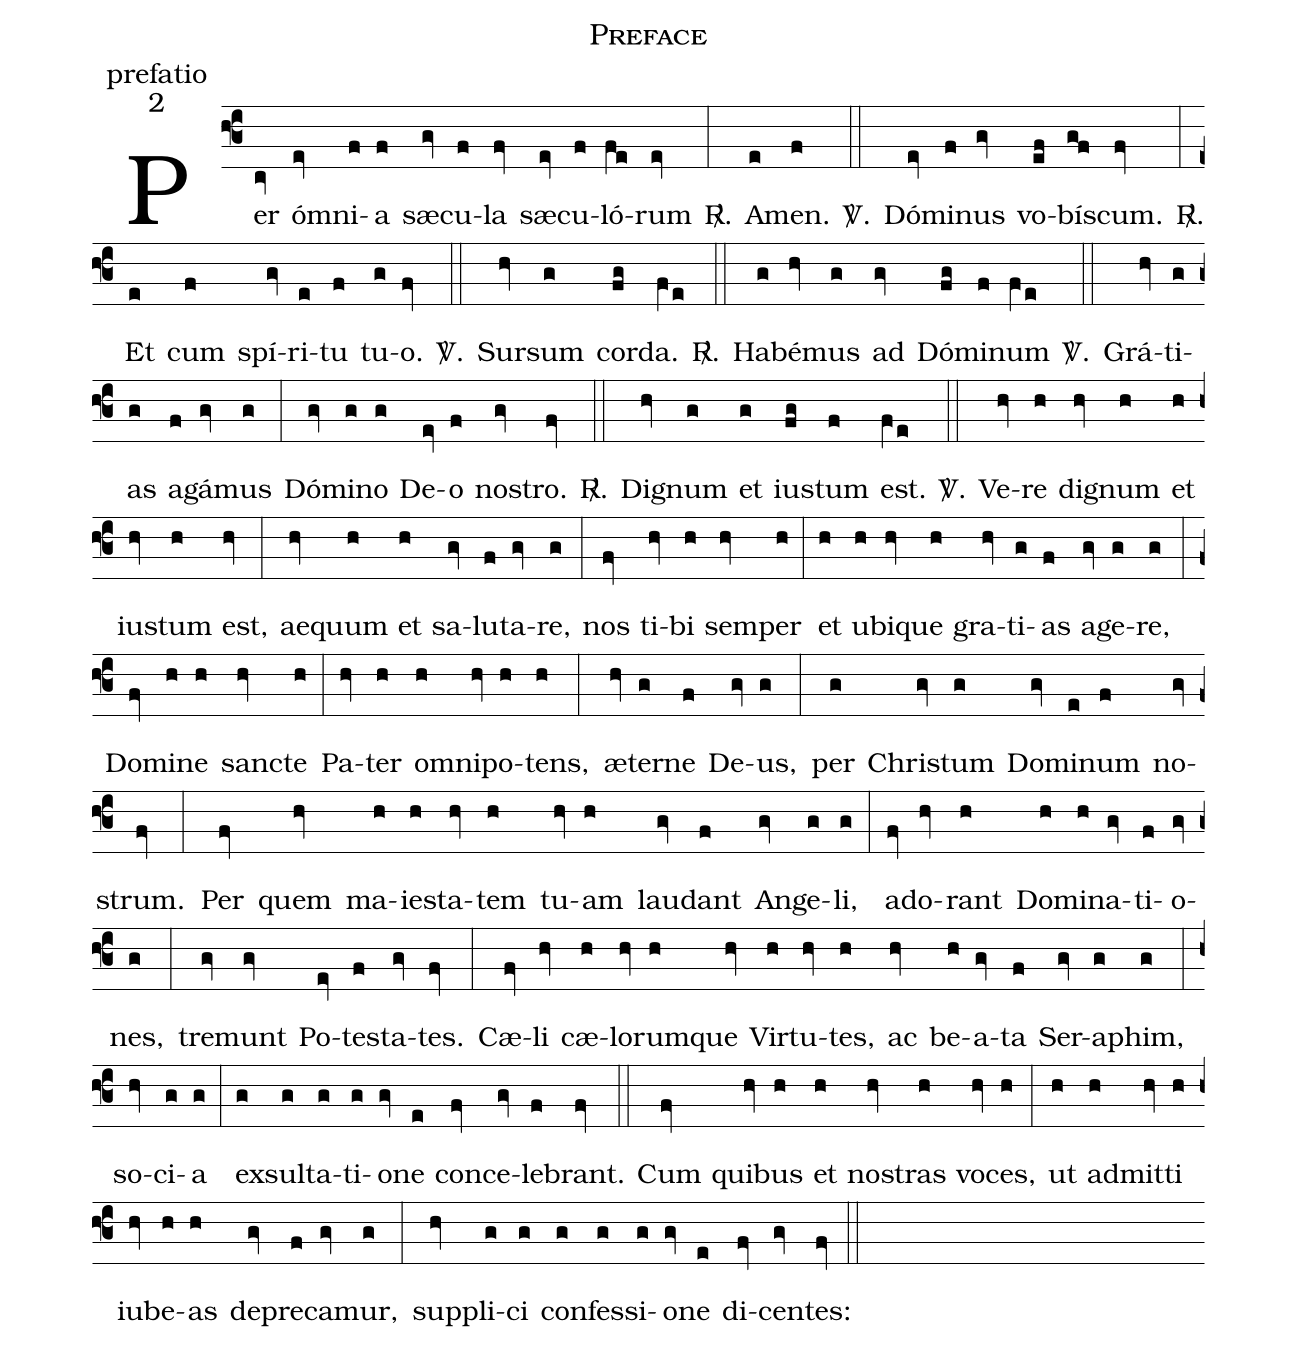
name: Preface;
office-part: prefatio;
mode: 2;
%%
(f3) Per(cv) óm(ev)ni(f)a(f) sæ(gv)cu(f)la(fv) sæ(ev)cu(f)ló(fe)rum(ev)
<sp>R/</sp>.(:) A(e)men.(f)
<sp>V/</sp>.(::) Dó(ev)mi(f)nus(gv) vo(ef)bís(@gf)cum.(fv)
<sp>R/</sp>.(:) Et(e) cum(f) spí(gv)ri(e)tu(f) tu(g)o.(fv)
<sp>V/</sp>.(::) Sur(hv)sum(g) cor(fg)da.(fVe)
<sp>R/</sp>.(::) Ha(g)bé(hv)mus(g) ad(gv) Dó(fg)mi(f)num(fVe)
<sp>V/</sp>.(::) Grá(hv)ti(g)as(g) a(f)gá(gv)mus(g)
(:) Dó(gv)mi(g)no(g) De(ev)o(f) no(gv)stro.(fv)
<sp>R/</sp>.(::) Di(hv)gnum(g) et(g) ius(fg)tum(f) est.(fVe)
<sp>V/</sp>.(::) Ve(hv)re(h) di(hv)gnum(h) et(h) iu(hv)stum(h) est,(hv)
(:) ae(hv)quum(h) et(h) sa(gv)lu(f)ta(gv)re,(g)
(:) nos(fv) ti(hv)bi(h) sem(hv)per(h)
(:) et(h) u(h)bi(hv)que(h) gra(hv)ti(g)as(f) a(gv)ge(g)re,(g)
(:) Do(fv)mi(h)ne(h) sanc(hv)te(h)
(:) Pa(hv)ter(h) om(h)ni(hv)po(h)tens,(h)
(:) æ(hv)ter(g)ne(f) De(gv)us,(g)
(:) per(g) Chri(gv)stum(g) Do(gv)mi(e)num(f) no(gv)strum.(fv)
(:) Per(fv) quem(hv) ma(h)ie(h)sta(hv)tem(h) tu(hv)am(h) lau(gv)dant(f) An(gv)ge(g)li,(g)
(:) a(fv)do(hv)rant(h) Do(h)mi(h)na(gv)ti(f)o(gv)nes,(g)
(:) tre(gv)munt(gv) Po(ev)tes(f)ta(gv)tes.(fv)
(:) Cæ(fv)li(hv) cæ(h)lo(hv)rum(h)que(hv) Vir(h)tu(hv)tes,(h) ac(hv) be(h)a(gv)ta(f) Ser(gv)a(g)phim,(g)
(:) so(hv)ci(g)a(g)
(:) ex(g)sul(g)ta(g)ti(g)o(gv)ne(e) con(fv)ce(gv)le(f)brant.(fv)
(::) Cum(fv) qui(hv)bus(h) et(h) no(hv)stras(h) vo(hv)ces,(h)
(:) ut(h) ad(h)mit(hv)ti(h) iu(hv)be(h)as(h) de(gv)pre(f)ca(gv)mur,(g)
(:) sup(hv)pli(g)ci(g) con(g)fes(g)si(g)o(gv)ne(e) di(fv)cen(gv)tes:(fv)
(::)
